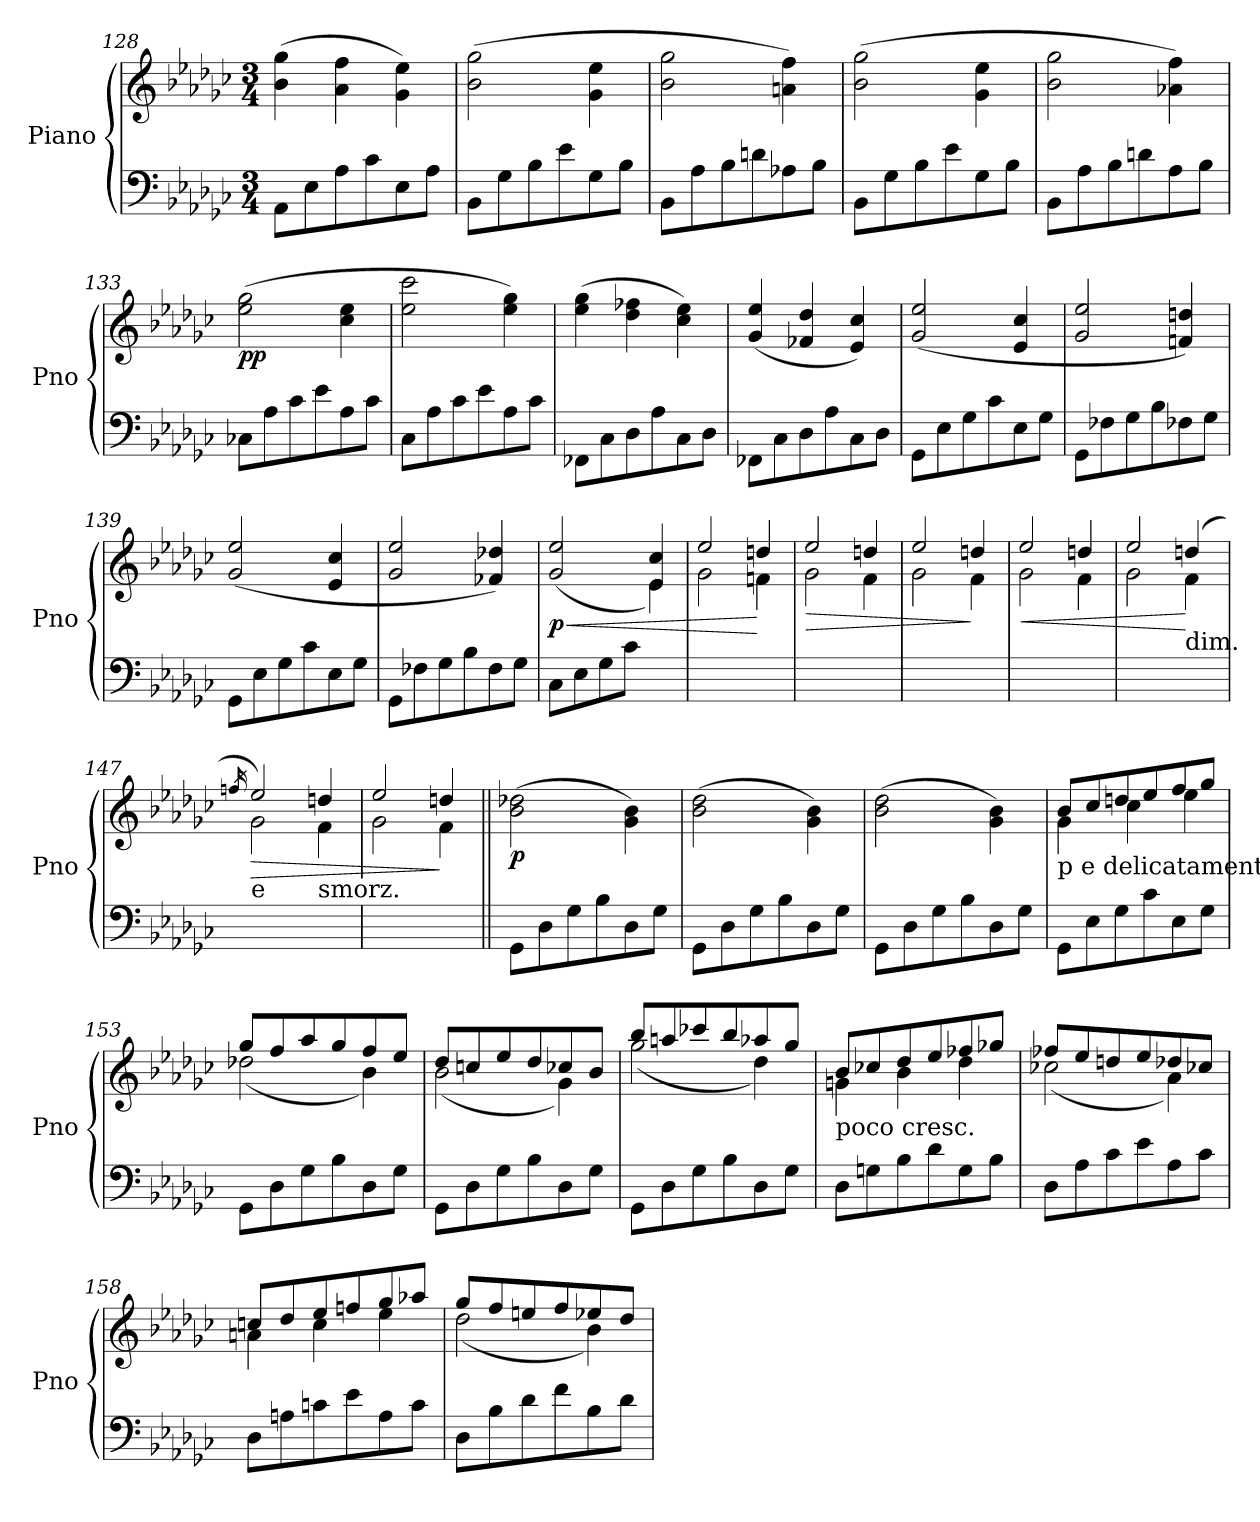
**kern	**kern	**dynam
*part1	*part1	*part1
*staff2	*staff1	*staff1/2
*I"Piano	*	*
*I'Pno	*	*
*clefF4	*clefG2	*
*k[b-e-a-d-g-c-]	*k[b-e-a-d-g-c-]	*
*G-:	*G-:	*
*M3/4	*M3/4	*
=128	=128	=128
8AA-\L	(4b-\ 4gg-\	.
8E-\	.	.
8A-\	4a-\ 4ff\	.
8c-\	.	.
8E-\	4g-\ 4ee-\)	.
8A-\J	.	.
!!LO:LB:g=z
=129	=129	=129
8BB-\L	(2b-\ 2gg-\	.
8G-\	.	.
8B-\	.	.
8e-\	.	.
8G-\	4g-\ 4ee-\	.
8B-\J	.	.
=130	=130	=130
8BB-\L	2b-\ 2gg-\	.
8A-\	.	.
8B-\	.	.
8dn\	.	.
8A-X\	4an\ 4ff\)	.
8B-\J	.	.
=131	=131	=131
8BB-\L	(2b-\ 2gg-\	.
8G-\	.	.
8B-\	.	.
8e-\	.	.
8G-\	4g-\ 4ee-\	.
8B-\J	.	.
=132	=132	=132
8BB-\L	2b-\ 2gg-\	.
8A-\	.	.
8B-\	.	.
8dn\	.	.
8A-\	4a-X\ 4ff\)	.
8B-\J	.	.
=133	=133	=133
!	!	!LO:DY:b
8C-X\L	(2ee-\ 2gg-\	pp
8A-\	.	.
8c-\	.	.
8e-\	.	.
8A-\	4cc-\ 4ee-\	.
8c-\J	.	.
=134	=134	=134
8C-\L	2ee-\ 2ccc-\	.
8A-\	.	.
8c-\	.	.
8e-\	.	.
8A-\	4ee-\ 4gg-\)	.
8c-\J	.	.
!!LO:LB:g=z
=135	=135	=135
8FF-X\L	(4ee-\ 4gg-\	.
8C-\	.	.
8D-\	4dd-\ 4ff-X\	.
8A-\	.	.
8C-\	4cc-\ 4ee-\)	.
8D-\J	.	.
=136	=136	=136
8FF-X\L	(4g-/ 4ee-/	.
8C-\	.	.
8D-\	4f-X/ 4dd-/	.
8A-\	.	.
8C-\	4e-/ 4cc-/)	.
8D-\J	.	.
=137	=137	=137
8GG-\L	(2g-/ 2ee-/	.
8E-\	.	.
8G-\	.	.
8c-\	.	.
8E-\	4e-/ 4cc-/	.
8G-\J	.	.
=138	=138	=138
8GG-\L	2g-/ 2ee-/	.
8F-X\	.	.
8G-\	.	.
8B-\	.	.
8F-X\	4fn/ 4ddn/)	.
8G-\J	.	.
=139	=139	=139
8GG-\L	(2g-/ 2ee-/	.
8E-\	.	.
8G-\	.	.
8c-\	.	.
8E-\	4e-/ 4cc-/	.
8G-\J	.	.
=140	=140	=140
8GG-\L	2g-/ 2ee-/	.
8F-X\	.	.
8G-\	.	.
8B-\	.	.
8F-\	4f-X/ 4dd-X/)	.
8G-\J	.	.
!!LO:LB:g=z
=141	=141	=141
!	!	!LO:HP:b
*	*^	*
!	!	!	!LO:DY:n=1:b
(8C-\L	(2g-/ 2ee-/	2ryy	< p
8E-\	.	.	.
8G-\	.	.	.
8c-\J	.	.	.
4ryy	4e-/ 4cc-/	4e-\)	.
=142	=142	=142	=142
2.ryy	2ee-/	2g-\	.
.	4ddn/	4fn\	[
=143	=143	=143	=143
!	!	!	!LO:HP:b
2.ryy	2ee-/	2g-\	>
.	4ddn/	4f\	.
=144	=144	=144	=144
2.ryy	2ee-/	2g-\	.
.	4ddn/	4f\	]
=145	=145	=145	=145
!	!	!	!LO:HP:b
2.ryy	2ee-/	2g-\	<
.	4ddn/	4f\	.
=146	=146	=146	=146
2.ryy	2ee-/	2g-\	.
!	!LO:TX:b:t=dim.	!	!
.	(4ddn/	4f\	[
=147	=147	=147	=147
.	16qffn/	.	.
!	!LO:TX:b:t=e	!	!
!	!	!	!LO:HP:b
2.ryy	2ee-/)	2g-\	>
!	!LO:TX:b:t=smorz.	!	!
.	4ddn/	4f\	.
=148	=148	=148	=148
2.ryy	2ee-/	2g-\	.
.	4ddn/)	4f\	]
!!LO:LB:g=z
=149||	=149||	=149||	=149||
!	!LO:TX:a:t=198	!	!
!	!	!	!LO:DY:b
*	*v	*v	*
8GG-\L	(2b-\ 2dd-X\	p
8D-\	.	.
8G-\	.	.
8B-\	.	.
8D-\	4g-\ 4b-\)	.
8G-\J	.	.
=150	=150	=150
8GG-\L	(2b-\ 2dd-\	.
8D-\	.	.
8G-\	.	.
8B-\	.	.
8D-\	4g-\ 4b-\)	.
8G-\J	.	.
=151	=151	=151
8GG-\L	(2b-\ 2dd-\	.
8D-\	.	.
8G-\	.	.
8B-\	.	.
8D-\	4g-\ 4b-\)	.
8G-\J	.	.
=152	=152	=152
*	*^	*
!	!LO:TX:b:t=p e delicatamente	!	!
8GG-\L	8b-/L	4g-\	.
8E-\	8cc-/	.	.
8G-\	8ddn/	4cc-\	.
8c-\	8ee-/	.	.
8E-\	8ff/	4ee-\	.
8G-\J	8gg-/J	.	.
=153	=153	=153	=153
8GG-\L	8gg-/L	(2dd-X\	.
8D-\	8ff/	.	.
8G-\	8aa-/	.	.
8B-\	8gg-/	.	.
8D-\	8ff/	4b-\)	.
8G-\J	8ee-/J	.	.
=154	=154	=154	=154
8GG-\L	8dd-/L	(2b-\	.
8D-\	8ccn/	.	.
8G-\	8ee-/	.	.
8B-\	8dd-/	.	.
8D-\	8cc-X/	4g-\)	.
8G-\J	8b-/J	.	.
!!LO:PB:g=z	!!
=155	=155	=155	=155
8GG-\L	8bb-/L	(2gg-\	.
8D-\	8aan/	.	.
8G-\	8ccc-X/	.	.
8B-\	8bb-/	.	.
8D-\	8aa-X/	4dd-\)	.
8G-\J	8gg-/J	.	.
=156	=156	=156	=156
!	!LO:TX:b:t=poco cresc.	!	!
8D-\L	8b-/L	4gn\	.
8Gn\	8cc-X/	.	.
8B-\	8dd-/	4b-\	.
8d-\	8ee-/	.	.
8G\	8ff-X/	4dd-\	.
8B-\J	8gg-X/J	.	.
=157	=157	=157	=157
8D-\L	8ff-X/L	(2cc-X\	.
8A-\	8ee-/	.	.
8c-\	8ddn/	.	.
8e-\	8ee-/	.	.
8A-\	8dd-X/	4a-\)	.
8c-\J	8cc-X/J	.	.
=158	=158	=158	=158
8D-\L	8ccn/L	4an\	.
8An\	8dd-/	.	.
8cn\	8ee-/	4cc\	.
8e-\	8ffn/	.	.
8A\	8gg-/	4ee-\	.
8c\J	8aa-X/J	.	.
=159	=159	=159	=159
8D-\L	8gg-/L	(2dd-\	.
8B-\	8ff/	.	.
8d-\	8een/	.	.
8f\	8ff/	.	.
8B-\	8ee-X/	4b-\)	.
8d-\J	8dd-/J	.	.
*	*v	*v	*
=	=	=
*-	*-	*-
